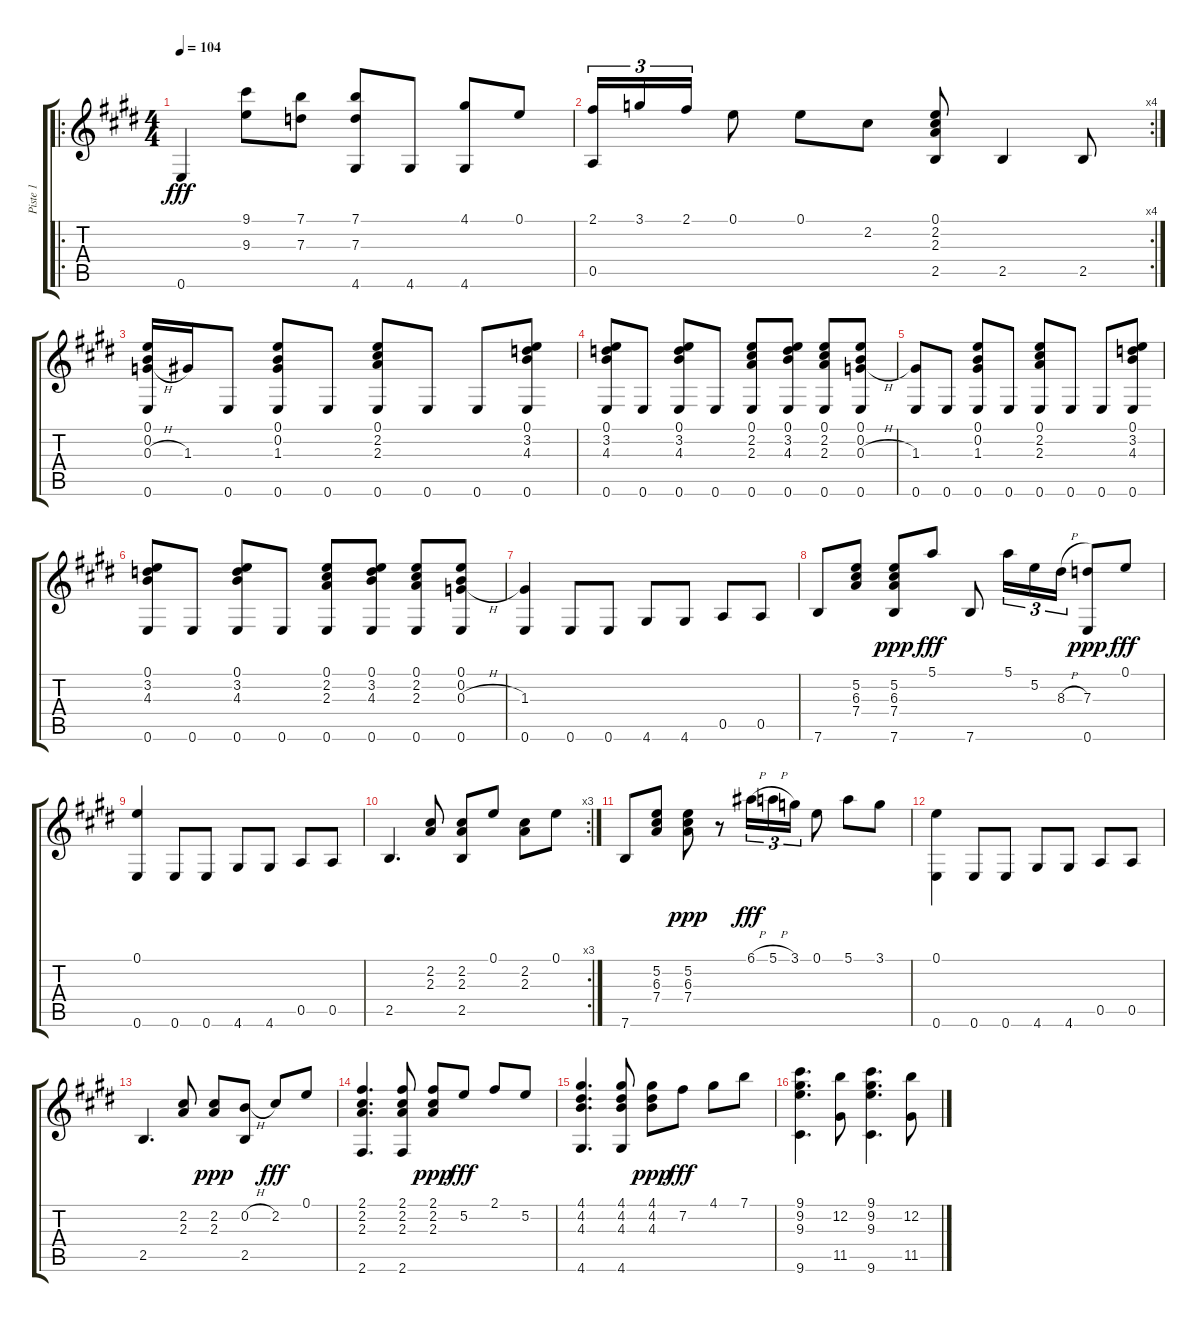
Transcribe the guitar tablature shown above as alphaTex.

\track ("Piste 1" "Piste 1") {instrument acousticguitarnylon}
\staff {score tabs}
\tuning (E4 B3 G3 D3 A2 E2) {hide}
\ro
\ts (4 4)
\tempo 104
\clef g2
\ks e
0.6.4{dy fff instrument acousticguitarnylon} (9.1 9.3).8 (7.1 7.3).8 (7.1 7.3 4.6).8 4.6.8 (4.1 4.6).8 0.1.8 |
\rc 4
(2.1 0.5).16{tu (3 2)} 3.1.16{tu (3 2)} 2.1.16{tu (3 2)} 0.1.8 0.1.8 2.2.8 (0.1 2.2 2.3 2.5).8{beam Up} 2.5.4 2.5.8 |
(0.1 0.2 0.3{h} 0.6).16{beam Up} 1.3.16{beam Up} 0.6.8 (0.1 0.2 1.3 0.6).8{beam Up} 0.6.8 (0.1 2.2 2.3 0.6).8{beam Up} 0.6.8 0.6.8 (0.1 3.2 4.3 0.6).8 |
(0.1 3.2 4.3 0.6).8{beam Up} 0.6.8 (0.1 3.2 4.3 0.6).8{beam Up} 0.6.8 (0.1 2.2 2.3 0.6).8 (0.1 3.2 4.3 0.6).8 (0.1 2.2 2.3 0.6).8 (0.1 0.2 0.3{h} 0.6).8 |
(1.3 0.6).8{beam Up} 0.6.8 (0.1 0.2 1.3 0.6).8{beam Up} 0.6.8 (0.1 2.2 2.3 0.6).8{beam Up} 0.6.8 0.6.8 (0.1 3.2 4.3 0.6).8 |
(0.1 3.2 4.3 0.6).8{beam Up} 0.6.8 (0.1 3.2 4.3 0.6).8{beam Up} 0.6.8 (0.1 2.2 2.3 0.6).8{beam Up} (0.1 3.2 4.3 0.6).8{beam Up} (0.1 2.2 2.3 0.6).8{beam Up} (0.1 0.2 0.3{h} 0.6).8{beam Up} |
(1.3 0.6).4{beam Up} 0.6.8 0.6.8 4.6.8 4.6.8 0.5.8 0.5.8 |
7.6.8 (5.2 6.3 7.4).8 (5.2 6.3 7.4 7.6).8{dy ppp} 5.1.8{dy fff} 7.6.8 5.1.16{tu (3 2)} 5.2.16{tu (3 2)} 8.3{h}.16{tu (3 2)} (7.3 0.6).8{dy ppp} 0.1.8{dy fff} |
(0.1 0.6).4 0.6.8 0.6.8 4.6.8 4.6.8 0.5.8 0.5.8 |
\rc 3
2.5.4{d} (2.2 2.3).8{beam Up} (2.2 2.3 2.5).8 0.1.8 (2.2 2.3).8 0.1.8 |
7.6.8 (5.2 6.3 7.4).8 (5.2 6.3 7.4).8{dy ppp} r.8 6.1{h}.16{tu (3 2) dy fff} 5.1{h}.16{tu (3 2)} 3.1.16{tu (3 2)} 0.1.8 5.1.8 3.1.8 |
(0.1 0.6).4{beam Down} 0.6.8 0.6.8 4.6.8 4.6.8 0.5.8 0.5.8 |
2.5.4{d} (2.2 2.3).8{beam Up} (2.2 2.3).8{dy ppp} (0.2{h} 2.5).8{beam Up} 2.2.8{dy fff beam Up} 0.1.8{beam Up} |
(2.1 2.2 2.3 2.6).4{d beam Up} (2.1 2.2 2.3 2.6).8{beam Up} (2.1 2.2 2.3).8{dy ppp} 5.2.8{dy fff beam Up} 2.1.8{beam Up} 5.2.8{beam Up} |
(4.1 4.2 4.3 4.6).4{d beam Up} (4.1 4.2 4.3 4.6).8{beam Up} (4.1 4.2 4.3).8{dy ppp} 7.2.8{dy fff} 4.1.8 7.1.8 |
(9.1 9.2 9.3 9.6).4{d} (12.2 11.5).8 (9.1 9.2 9.3 9.6).4{d} (12.2 11.5).8
